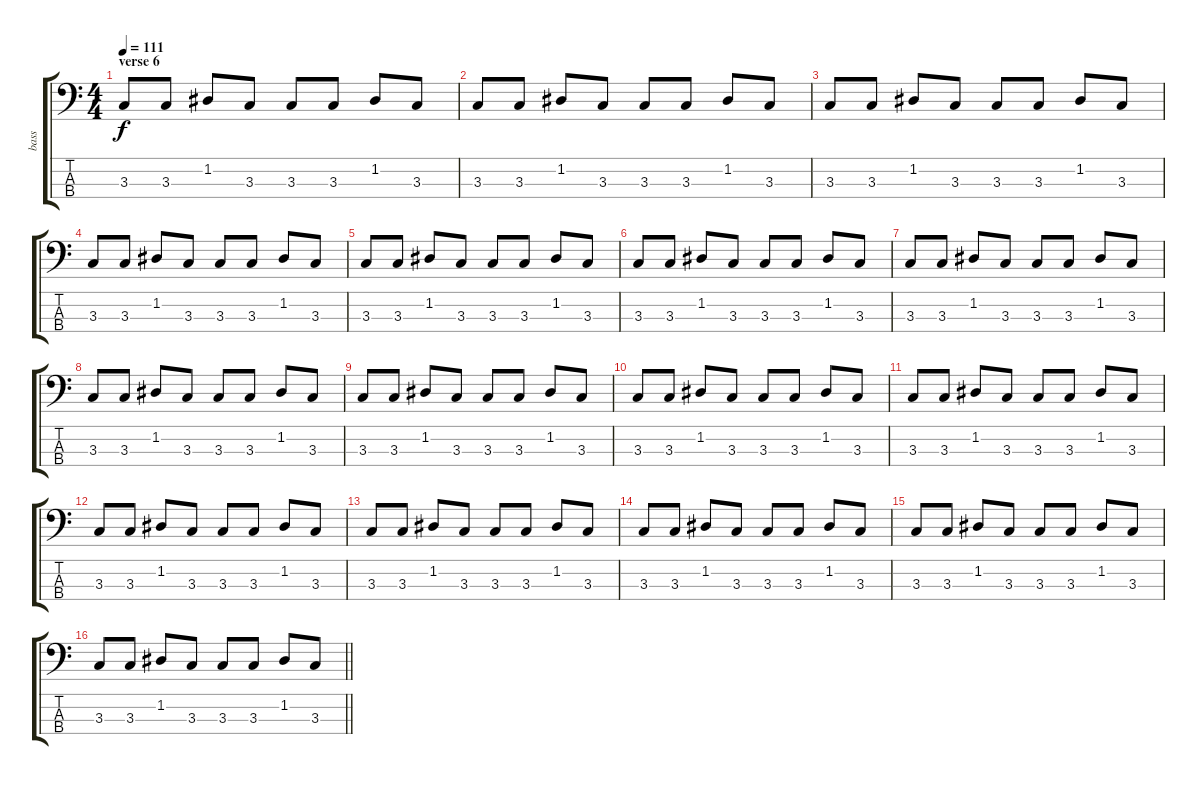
\track ("bass " "bass ") {instrument electricguitarjazz}
\staff {score tabs}
\tuning (G2 D2 A1 E1) {hide}
\ts (4 4)
\section ("" "verse 6")
\tempo 111
\clef f4
\ks c
3.3.8{dy f} 3.3.8 1.2.8 3.3.8 3.3.8 3.3.8 1.2.8 3.3.8 |
3.3.8 3.3.8 1.2.8 3.3.8 3.3.8 3.3.8 1.2.8 3.3.8 |
3.3.8 3.3.8 1.2.8 3.3.8 3.3.8 3.3.8 1.2.8 3.3.8 |
3.3.8 3.3.8 1.2.8 3.3.8 3.3.8 3.3.8 1.2.8 3.3.8 |
3.3.8 3.3.8 1.2.8 3.3.8 3.3.8 3.3.8 1.2.8 3.3.8 |
3.3.8 3.3.8 1.2.8 3.3.8 3.3.8 3.3.8 1.2.8 3.3.8 |
3.3.8 3.3.8 1.2.8 3.3.8 3.3.8 3.3.8 1.2.8 3.3.8 |
3.3.8 3.3.8 1.2.8 3.3.8 3.3.8 3.3.8 1.2.8 3.3.8 |
3.3.8 3.3.8 1.2.8 3.3.8 3.3.8 3.3.8 1.2.8 3.3.8 |
3.3.8 3.3.8 1.2.8 3.3.8 3.3.8 3.3.8 1.2.8 3.3.8 |
3.3.8 3.3.8 1.2.8 3.3.8 3.3.8 3.3.8 1.2.8 3.3.8 |
3.3.8 3.3.8 1.2.8 3.3.8 3.3.8 3.3.8 1.2.8 3.3.8 |
3.3.8 3.3.8 1.2.8 3.3.8 3.3.8 3.3.8 1.2.8 3.3.8 |
3.3.8 3.3.8 1.2.8 3.3.8 3.3.8 3.3.8 1.2.8 3.3.8 |
3.3.8 3.3.8 1.2.8 3.3.8 3.3.8 3.3.8 1.2.8 3.3.8 |
\barLineRight lightlight
3.3.8 3.3.8 1.2.8 3.3.8 3.3.8 3.3.8 1.2.8 3.3.8
